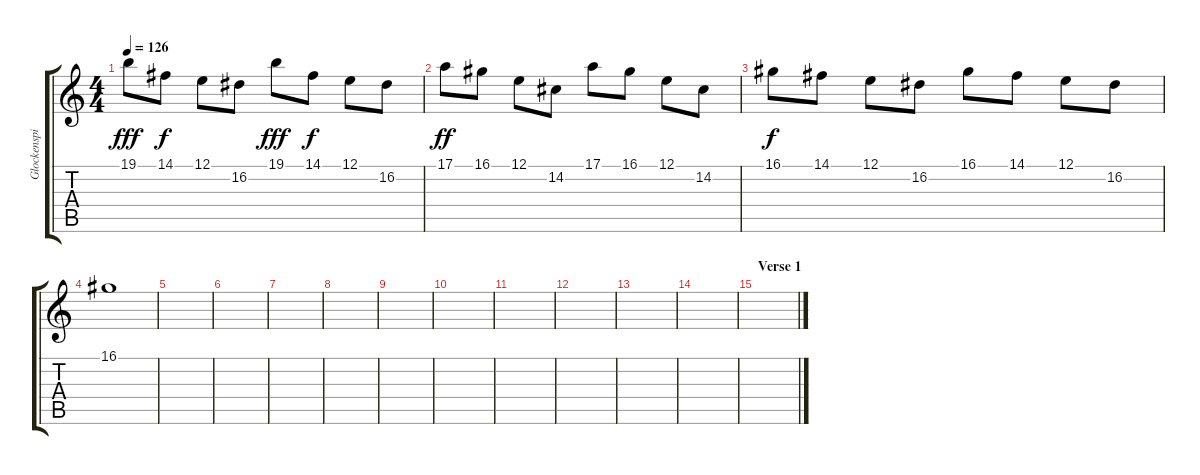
\track ("Glockenspiel" "Glockenspi") {instrument glockenspiel}
\staff {score tabs}
\tuning (E4 B3 G3 D3 A2 E2) {hide}
\ts (4 4)
\tempo 126
\clef g2
\ks c
19.1.8{dy fff} 14.1.8{dy f} 12.1.8 16.2.8 19.1.8{dy fff} 14.1.8{dy f} 12.1.8 16.2.8 |
17.1.8{dy ff} 16.1.8 12.1.8 14.2.8 17.1.8 16.1.8 12.1.8 14.2.8 |
16.1.8{dy f} 14.1.8 12.1.8 16.2.8 16.1.8 14.1.8 12.1.8 16.2.8 |
16.1.1 |
|
|
|
|
|
|
|
|
|
|
\section ("" "Verse 1")
